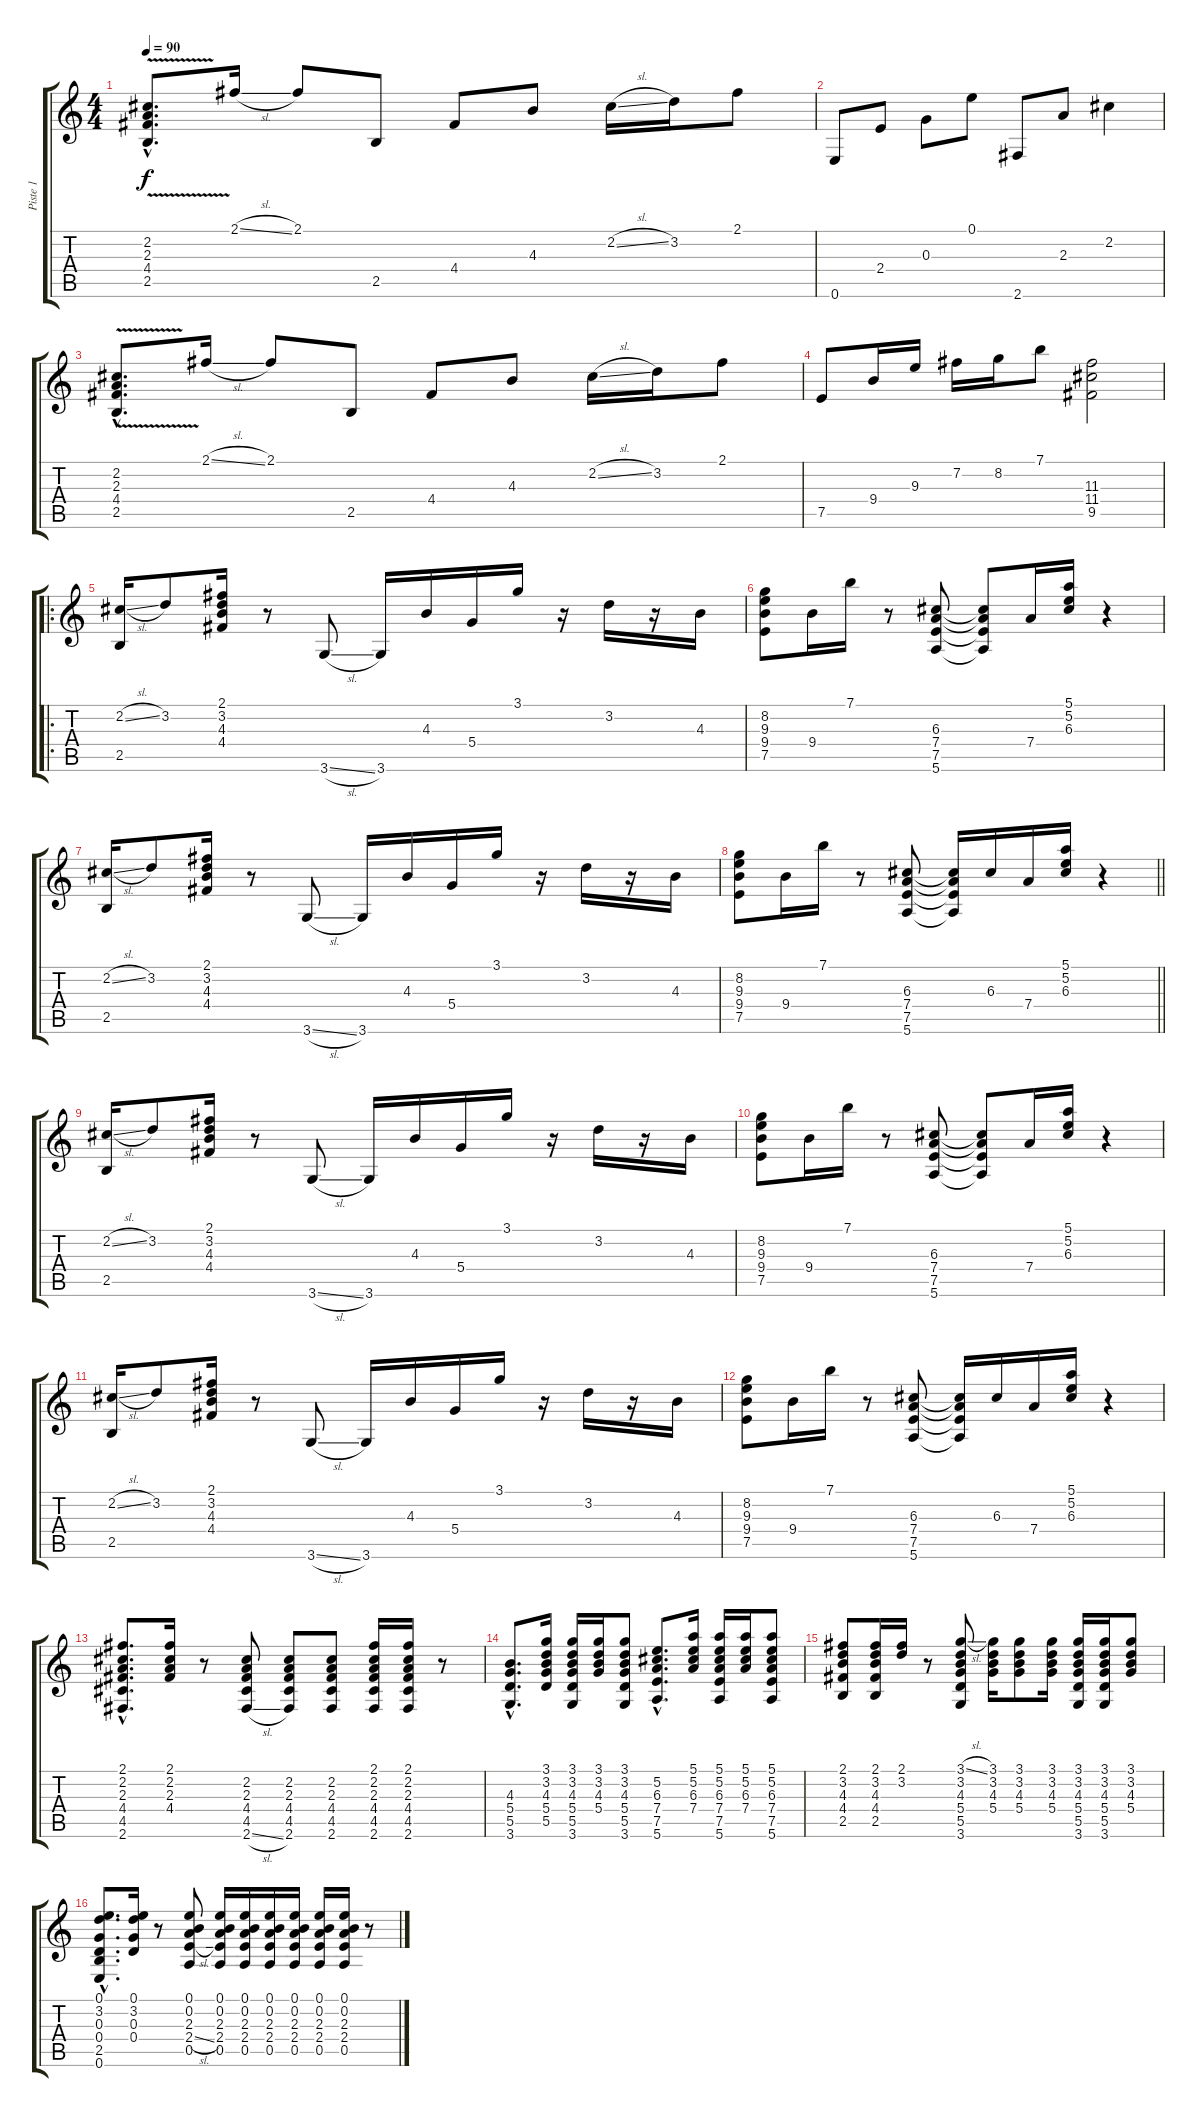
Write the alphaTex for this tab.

\track ("Piste 1" "Piste 1") {instrument acousticguitarsteel}
\staff {score tabs}
\tuning (E4 B3 G3 D3 A2 E2) {hide}
\ts (4 4)
\tempo 90
\clef g2
\ks c
(2.2{v} 2.3{hac} 4.4{hac} 2.5{hac}).8{d dy f instrument acousticguitarsteel} 2.1{sl}.16 2.1.8 2.5.8 4.4.8 4.3.8 2.2{sl}.16 3.2.16 2.1.8 |
0.6.8 2.4.8 0.3.8 0.1.8 2.6.8 2.3.8 2.2.4 |
(2.2{v} 2.3{hac} 4.4{hac} 2.5{hac}).8{d} 2.1{sl}.16 2.1.8 2.5.8 4.4.8 4.3.8 2.2{sl}.16 3.2.16 2.1.8 |
7.5.8 9.4.16 9.3.16 7.2.16 8.2.16 7.1.8 (11.3 11.4 9.5).2 |
\ro
(2.2{sl} 2.5).16 3.2.8 (2.1 3.2 4.3 4.4).16 r.8 3.6{sl}.8 3.6.16 4.3.16 5.4.16 3.1.16 r.16 3.2.16 r.16 4.3.16 |
(8.2 9.3 9.4 7.5).8 9.4.16 7.1.16 r.8 (6.3 7.4 7.5 5.6).8 (6.3{t} 7.4{t} 7.5{t} 5.6{t}).8 7.4.16 (5.1 5.2 6.3).16 r.4 |
(2.2{sl} 2.5).16 3.2.8 (2.1 3.2 4.3 4.4).16 r.8 3.6{sl}.8 3.6.16 4.3.16 5.4.16 3.1.16 r.16 3.2.16 r.16 4.3.16 |
\barLineRight lightlight
(8.2 9.3 9.4 7.5).8 9.4.16 7.1.16 r.8 (6.3 7.4 7.5 5.6).8 (6.3{t} 7.4{t} 7.5{t} 5.6{t}).16 6.3.16 7.4.16 (5.1 5.2 6.3).16 r.4 |
(2.2{sl} 2.5).16 3.2.8 (2.1 3.2 4.3 4.4).16 r.8 3.6{sl}.8 3.6.16 4.3.16 5.4.16 3.1.16 r.16 3.2.16 r.16 4.3.16 |
(8.2 9.3 9.4 7.5).8 9.4.16 7.1.16 r.8 (6.3 7.4 7.5 5.6).8 (6.3{t} 7.4{t} 7.5{t} 5.6{t}).8 7.4.16 (5.1 5.2 6.3).16 r.4 |
(2.2{sl} 2.5).16 3.2.8 (2.1 3.2 4.3 4.4).16 r.8 3.6{sl}.8 3.6.16 4.3.16 5.4.16 3.1.16 r.16 3.2.16 r.16 4.3.16 |
(8.2 9.3 9.4 7.5).8 9.4.16 7.1.16 r.8 (6.3 7.4 7.5 5.6).8 (6.3{t} 7.4{t} 7.5{t} 5.6{t}).16 6.3.16 7.4.16 (5.1 5.2 6.3).16 r.4 |
(2.1{hac} 2.2{hac} 2.3{hac} 4.4{hac} 4.5{hac} 2.6{hac}).8{d} (2.1 2.2 2.3 4.4).16 r.8 (2.2 2.3 4.4 4.5 2.6{sl}).8 (2.2 2.3 4.4 4.5 2.6).8 (2.2 2.3 4.4 4.5 2.6).8 (2.1 2.2 2.3 4.4 4.5 2.6).16 (2.1 2.2 2.3 4.4 4.5 2.6).16 r.8 |
(4.3{hac} 5.4{hac} 5.5{hac} 3.6{hac}).8{d} (3.1 3.2 4.3 5.4 5.5).16 (3.1 3.2 4.3 5.4 5.5 3.6).16 (3.1 3.2 4.3 5.4).16 (3.1 3.2 4.3 5.4 5.5 3.6).8 (5.2{hac} 6.3{hac} 7.4{hac} 7.5{hac} 5.6{hac}).8{d} (5.1 5.2 6.3 7.4).16 (5.1 5.2 6.3 7.4 7.5 5.6).16 (5.1 5.2 6.3 7.4).16 (5.1 5.2 6.3 7.4 7.5 5.6).8 |
(2.1 3.2 4.3 4.4 2.5).8 (2.1 3.2 4.3 4.4 2.5).16 (2.1 3.2).16 r.8 (3.1{sl} 3.2 4.3 5.4 5.5 3.6).8 (3.1 3.2 4.3 5.4).16 (3.1 3.2 4.3 5.4).8 (3.1 3.2 4.3 5.4).16 (3.1 3.2 4.3 5.4 5.5 3.6).16 (3.1 3.2 4.3 5.4 5.5 3.6).16 (3.1 3.2 4.3 5.4).8 |
(0.1{hac} 3.2{hac} 0.3{hac} 0.4{hac} 2.5{hac} 0.6{hac}).8{d} (0.1 3.2 0.3 0.4).16 r.8 (0.1 0.2 2.3 2.4{sl} 0.5).8 (0.1 0.2 2.3 2.4 0.5).16 (0.1 0.2 2.3 2.4 0.5).16 (0.1 0.2 2.3 2.4 0.5).16 (0.1 0.2 2.3 2.4 0.5).16 (0.1 0.2 2.3 2.4 0.5).16 (0.1 0.2 2.3 2.4 0.5).16 r.8
